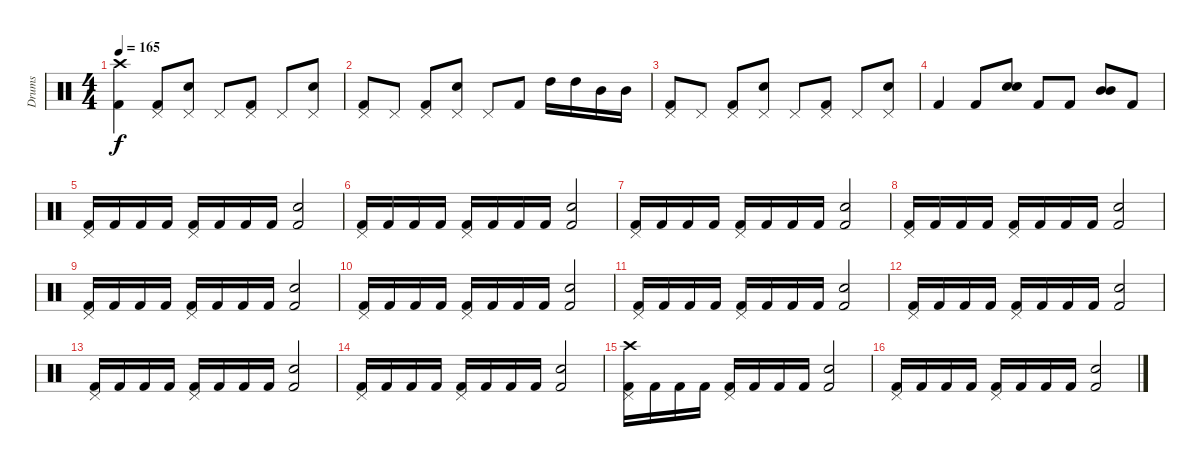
\track ("Drums" "Drums") {instrument percussion}
\staff {score}
\articulation defaults
\ts (4 4)
\tempo 165
\clef neutral
\ks c
("Crash high (hit)" "Kick (hit) 2").4{dy f} ("Pedal Hi-Hat (hit)" "Kick (hit) 2").8 ("Pedal Hi-Hat (hit)" "Snare (hit) 2").8 "Pedal Hi-Hat (hit)".8 ("Pedal Hi-Hat (hit)" "Kick (hit) 2").8 "Pedal Hi-Hat (hit)".8 ("Pedal Hi-Hat (hit)" "Snare (hit) 2").8 |
("Pedal Hi-Hat (hit)" "Kick (hit) 2").8 "Pedal Hi-Hat (hit)".8 ("Pedal Hi-Hat (hit)" "Kick (hit) 2").8 ("Pedal Hi-Hat (hit)" "Snare (hit) 2").8 "Pedal Hi-Hat (hit)".8 "Kick (hit) 2".8 "High Tom (hit)".16 "High Tom (hit)".16 "Mid Tom (hit)".16 "Mid Tom (hit)".16 |
("Pedal Hi-Hat (hit)" "Kick (hit) 2").8 "Pedal Hi-Hat (hit)".8 ("Pedal Hi-Hat (hit)" "Kick (hit) 2").8 ("Pedal Hi-Hat (hit)" "Snare (hit) 2").8 "Pedal Hi-Hat (hit)".8 ("Pedal Hi-Hat (hit)" "Kick (hit) 2").8 "Pedal Hi-Hat (hit)".8 ("Pedal Hi-Hat (hit)" "Snare (hit) 2").8 |
"Kick (hit) 2".4 "Kick (hit) 2".8 ("Snare (hit) 2" "Snare (hit) 2").8 "Kick (hit) 2".8 "Kick (hit) 2".8 ("Mid Tom (hit)" "Mid Tom (hit)").8 "Kick (hit) 2".8 |
("Pedal Hi-Hat (hit)" "Kick (hit) 2").16 "Kick (hit) 2".16 "Kick (hit) 2".16 "Kick (hit) 2".16 ("Pedal Hi-Hat (hit)" "Kick (hit) 2").16 "Kick (hit) 2".16 "Kick (hit) 2".16 "Kick (hit) 2".16 ("Snare (hit) 2" "Kick (hit) 2").2 |
("Pedal Hi-Hat (hit)" "Kick (hit) 2").16 "Kick (hit) 2".16 "Kick (hit) 2".16 "Kick (hit) 2".16 ("Pedal Hi-Hat (hit)" "Kick (hit) 2").16 "Kick (hit) 2".16 "Kick (hit) 2".16 "Kick (hit) 2".16 ("Snare (hit) 2" "Kick (hit) 2").2 |
("Pedal Hi-Hat (hit)" "Kick (hit) 2").16 "Kick (hit) 2".16 "Kick (hit) 2".16 "Kick (hit) 2".16 ("Pedal Hi-Hat (hit)" "Kick (hit) 2").16 "Kick (hit) 2".16 "Kick (hit) 2".16 "Kick (hit) 2".16 ("Snare (hit) 2" "Kick (hit) 2").2 |
("Pedal Hi-Hat (hit)" "Kick (hit) 2").16 "Kick (hit) 2".16 "Kick (hit) 2".16 "Kick (hit) 2".16 ("Pedal Hi-Hat (hit)" "Kick (hit) 2").16 "Kick (hit) 2".16 "Kick (hit) 2".16 "Kick (hit) 2".16 ("Snare (hit) 2" "Kick (hit) 2").2 |
("Pedal Hi-Hat (hit)" "Kick (hit) 2").16 "Kick (hit) 2".16 "Kick (hit) 2".16 "Kick (hit) 2".16 ("Pedal Hi-Hat (hit)" "Kick (hit) 2").16 "Kick (hit) 2".16 "Kick (hit) 2".16 "Kick (hit) 2".16 ("Snare (hit) 2" "Kick (hit) 2").2 |
("Pedal Hi-Hat (hit)" "Kick (hit) 2").16 "Kick (hit) 2".16 "Kick (hit) 2".16 "Kick (hit) 2".16 ("Pedal Hi-Hat (hit)" "Kick (hit) 2").16 "Kick (hit) 2".16 "Kick (hit) 2".16 "Kick (hit) 2".16 ("Snare (hit) 2" "Kick (hit) 2").2 |
("Pedal Hi-Hat (hit)" "Kick (hit) 2").16 "Kick (hit) 2".16 "Kick (hit) 2".16 "Kick (hit) 2".16 ("Pedal Hi-Hat (hit)" "Kick (hit) 2").16 "Kick (hit) 2".16 "Kick (hit) 2".16 "Kick (hit) 2".16 ("Snare (hit) 2" "Kick (hit) 2").2 |
("Pedal Hi-Hat (hit)" "Kick (hit) 2").16 "Kick (hit) 2".16 "Kick (hit) 2".16 "Kick (hit) 2".16 ("Pedal Hi-Hat (hit)" "Kick (hit) 2").16 "Kick (hit) 2".16 "Kick (hit) 2".16 "Kick (hit) 2".16 ("Snare (hit) 2" "Kick (hit) 2").2 |
("Pedal Hi-Hat (hit)" "Kick (hit) 2").16 "Kick (hit) 2".16 "Kick (hit) 2".16 "Kick (hit) 2".16 ("Pedal Hi-Hat (hit)" "Kick (hit) 2").16 "Kick (hit) 2".16 "Kick (hit) 2".16 "Kick (hit) 2".16 ("Snare (hit) 2" "Kick (hit) 2").2 |
("Pedal Hi-Hat (hit)" "Kick (hit) 2").16 "Kick (hit) 2".16 "Kick (hit) 2".16 "Kick (hit) 2".16 ("Pedal Hi-Hat (hit)" "Kick (hit) 2").16 "Kick (hit) 2".16 "Kick (hit) 2".16 "Kick (hit) 2".16 ("Snare (hit) 2" "Kick (hit) 2").2 |
("Crash high (hit)" "Pedal Hi-Hat (hit)" "Kick (hit) 2").16 "Kick (hit) 2".16 "Kick (hit) 2".16 "Kick (hit) 2".16 ("Pedal Hi-Hat (hit)" "Kick (hit) 2").16 "Kick (hit) 2".16 "Kick (hit) 2".16 "Kick (hit) 2".16 ("Snare (hit) 2" "Kick (hit) 2").2 |
("Pedal Hi-Hat (hit)" "Kick (hit) 2").16 "Kick (hit) 2".16 "Kick (hit) 2".16 "Kick (hit) 2".16 ("Pedal Hi-Hat (hit)" "Kick (hit) 2").16 "Kick (hit) 2".16 "Kick (hit) 2".16 "Kick (hit) 2".16 ("Snare (hit) 2" "Kick (hit) 2").2
